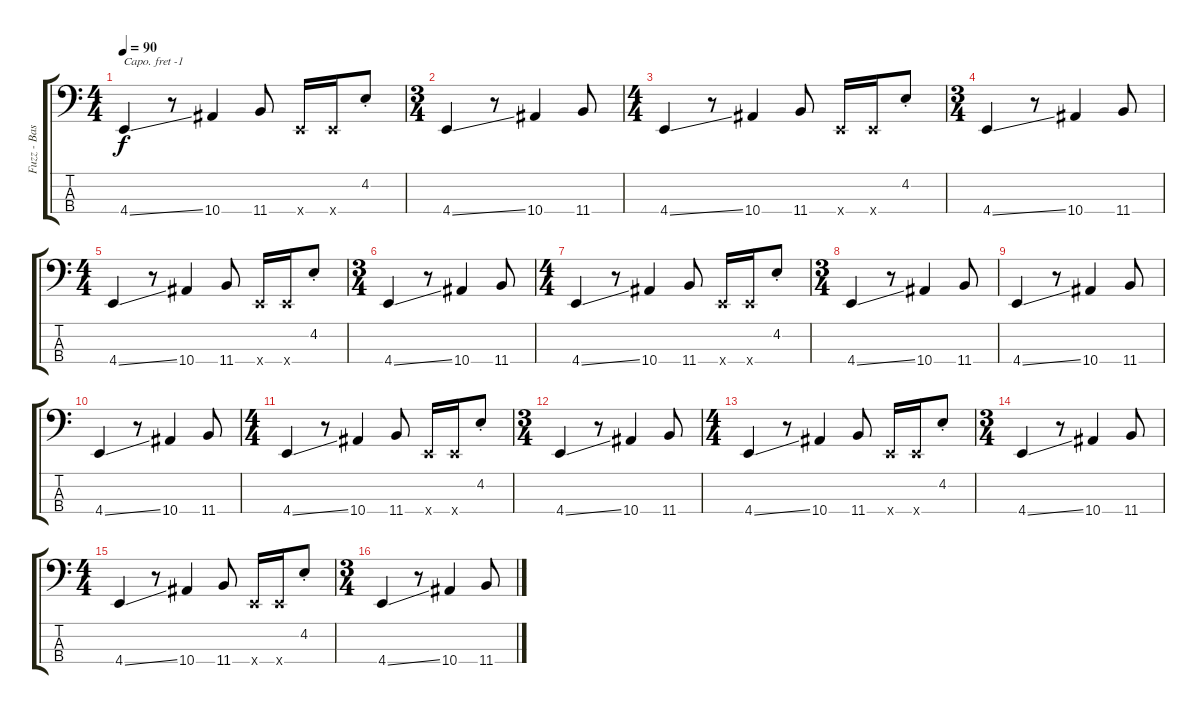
\track ("Fuzz - Bass" "Fuzz - Bas") {instrument electricbassfinger}
\staff {score tabs}
\capo -1
\tuning (Gb2 Db2 Ab1 Db1) {hide}
\ts (4 4)
\tempo 90
\clef f4
\ks c
4.4{ss}.4{dy f} r.8 10.4.4 11.4.8 4.4{x}.16 4.4{x}.16 4.2{st}.8 |
\ts (3 4)
4.4{ss}.4 r.8 10.4.4 11.4.8 |
\ts (4 4)
4.4{ss}.4 r.8 10.4.4 11.4.8 4.4{x}.16 4.4{x}.16 4.2{st}.8 |
\ts (3 4)
4.4{ss}.4 r.8 10.4.4 11.4.8 |
\ts (4 4)
4.4{ss}.4 r.8 10.4.4 11.4.8 4.4{x}.16 4.4{x}.16 4.2{st}.8 |
\ts (3 4)
4.4{ss}.4 r.8 10.4.4 11.4.8 |
\ts (4 4)
4.4{ss}.4 r.8 10.4.4 11.4.8 4.4{x}.16 4.4{x}.16 4.2{st}.8 |
\ts (3 4)
4.4{ss}.4 r.8 10.4.4 11.4.8 |
4.4{ss}.4 r.8 10.4.4 11.4.8 |
4.4{ss}.4 r.8 10.4.4 11.4.8 |
\ts (4 4)
4.4{ss}.4 r.8 10.4.4 11.4.8 4.4{x}.16 4.4{x}.16 4.2{st}.8 |
\ts (3 4)
4.4{ss}.4 r.8 10.4.4 11.4.8 |
\ts (4 4)
4.4{ss}.4 r.8 10.4.4 11.4.8 4.4{x}.16 4.4{x}.16 4.2{st}.8 |
\ts (3 4)
4.4{ss}.4 r.8 10.4.4 11.4.8 |
\ts (4 4)
4.4{ss}.4 r.8 10.4.4 11.4.8 4.4{x}.16 4.4{x}.16 4.2{st}.8 |
\ts (3 4)
4.4{ss}.4 r.8 10.4.4 11.4.8
